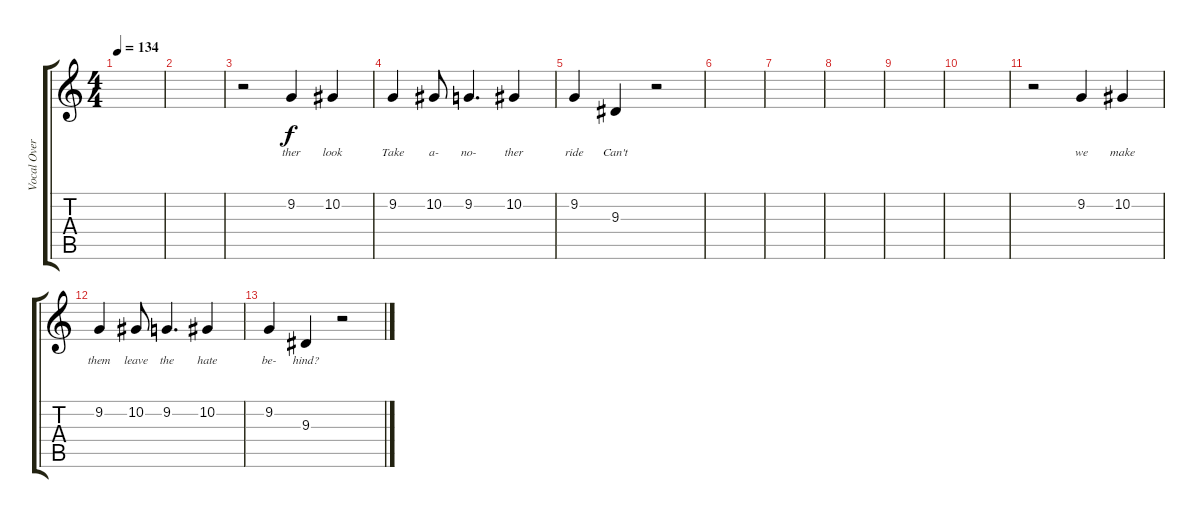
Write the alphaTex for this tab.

\track ("Vocal Overdub" "Vocal Over") {instrument lead2sawtooth}
\staff {score tabs}
\tuning (Eb4 Bb3 Gb3 Db3 Ab2 Eb2) {hide}
\ts (4 4)
\tempo 134
\clef g2
\ks c
|
|
r.2 9.2.4{lyrics (0 "ther") lyrics (1 "") lyrics (2 "") lyrics (3 "") lyrics (4 "")} 10.2.4{lyrics (0 "look") lyrics (1 "") lyrics (2 "") lyrics (3 "") lyrics (4 "")} |
9.2.4{lyrics (0 "Take") lyrics (1 "") lyrics (2 "") lyrics (3 "") lyrics (4 "")} 10.2.8{lyrics (0 "a-") lyrics (1 "") lyrics (2 "") lyrics (3 "") lyrics (4 "")} 9.2.4{d lyrics (0 "no-") lyrics (1 "") lyrics (2 "") lyrics (3 "") lyrics (4 "")} 10.2.4{lyrics (0 "ther") lyrics (1 "") lyrics (2 "") lyrics (3 "") lyrics (4 "")} |
9.2.4{lyrics (0 "ride") lyrics (1 "") lyrics (2 "") lyrics (3 "") lyrics (4 "")} 9.3.4{lyrics (0 "Can't") lyrics (1 "") lyrics (2 "") lyrics (3 "") lyrics (4 "")} r.2 |
|
|
|
|
|
r.2 9.2.4{lyrics (0 "we") lyrics (1 "") lyrics (2 "") lyrics (3 "") lyrics (4 "")} 10.2.4{lyrics (0 "make") lyrics (1 "") lyrics (2 "") lyrics (3 "") lyrics (4 "")} |
9.2.4{lyrics (0 "them") lyrics (1 "") lyrics (2 "") lyrics (3 "") lyrics (4 "")} 10.2.8{lyrics (0 "leave") lyrics (1 "") lyrics (2 "") lyrics (3 "") lyrics (4 "")} 9.2.4{d lyrics (0 "the") lyrics (1 "") lyrics (2 "") lyrics (3 "") lyrics (4 "")} 10.2.4{lyrics (0 "hate") lyrics (1 "") lyrics (2 "") lyrics (3 "") lyrics (4 "")} |
9.2.4{lyrics (0 "be-") lyrics (1 "") lyrics (2 "") lyrics (3 "") lyrics (4 "")} 9.3.4{lyrics (0 "hind?") lyrics (1 "") lyrics (2 "") lyrics (3 "") lyrics (4 "")} r.2
